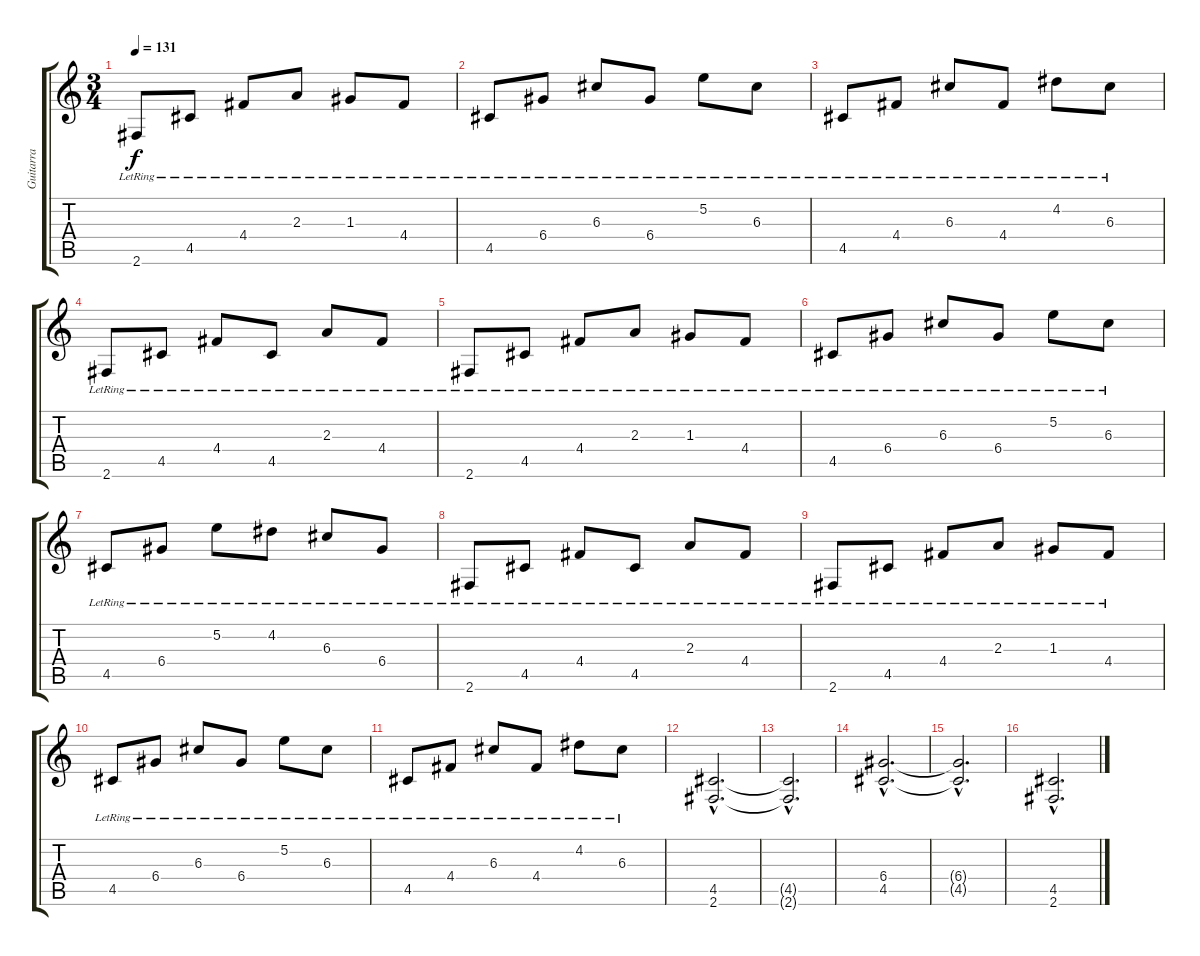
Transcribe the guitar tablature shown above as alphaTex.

\track ("Guitarra" "Guitarra") {instrument distortionguitar}
\staff {score tabs}
\tuning (E4 B3 G3 D3 A2 E2) {hide}
\ts (3 4)
\tempo 131
\clef g2
\ks c
2.6{lr}.8{dy f} 4.5{lr}.8 4.4{lr}.8 2.3{lr}.8 1.3{lr}.8 4.4{lr}.8 |
4.5{lr}.8 6.4{lr}.8 6.3{lr}.8 6.4{lr}.8 5.2{lr}.8 6.3{lr}.8 |
4.5{lr}.8 4.4{lr}.8 6.3{lr}.8 4.4{lr}.8 4.2{lr}.8 6.3{lr}.8 |
2.6{lr}.8 4.5{lr}.8 4.4{lr}.8 4.5{lr}.8 2.3{lr}.8 4.4{lr}.8 |
2.6{lr}.8 4.5{lr}.8 4.4{lr}.8 2.3{lr}.8 1.3{lr}.8 4.4{lr}.8 |
4.5{lr}.8 6.4{lr}.8 6.3{lr}.8 6.4{lr}.8 5.2{lr}.8 6.3{lr}.8 |
4.5{lr}.8 6.4{lr}.8 5.2{lr}.8 4.2{lr}.8 6.3{lr}.8 6.4{lr}.8 |
2.6{lr}.8 4.5{lr}.8 4.4{lr}.8 4.5{lr}.8 2.3{lr}.8 4.4{lr}.8 |
2.6{lr}.8 4.5{lr}.8 4.4{lr}.8 2.3{lr}.8 1.3{lr}.8 4.4{lr}.8 |
4.5{lr}.8 6.4{lr}.8 6.3{lr}.8 6.4{lr}.8 5.2{lr}.8 6.3{lr}.8 |
4.5{lr}.8 4.4{lr}.8 6.3{lr}.8 4.4{lr}.8 4.2{lr}.8 6.3{lr}.8 |
(4.5{hac} 2.6{hac}).2{d volume 16 instrument distortionguitar} |
(4.5{hac t} 2.6{hac t}).2{d} |
(6.4{hac} 4.5{hac}).2{d} |
(6.4{hac t} 4.5{hac t}).2{d} |
(4.5{hac} 2.6{hac}).2{d}
